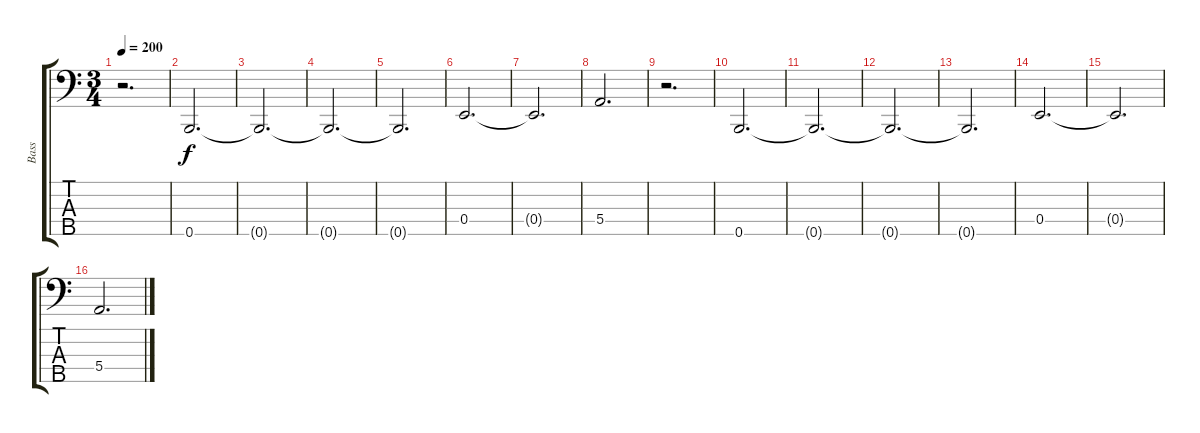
\track ("Bass" "Bass") {instrument electricbasspick}
\staff {score tabs}
\tuning (G2 D2 A1 E1 B0) {hide}
\ts (3 4)
\tempo 200
\clef f4
\ks c
r.2{d dy f} |
0.5.2{d} |
0.5{t}.2{d} |
0.5{t}.2{d} |
0.5{t}.2{d} |
0.4.2{d} |
0.4{t}.2{d} |
5.4.2{d} |
r.2{d} |
0.5.2{d} |
0.5{t}.2{d} |
0.5{t}.2{d} |
0.5{t}.2{d} |
0.4.2{d} |
0.4{t}.2{d} |
5.4.2{d}
